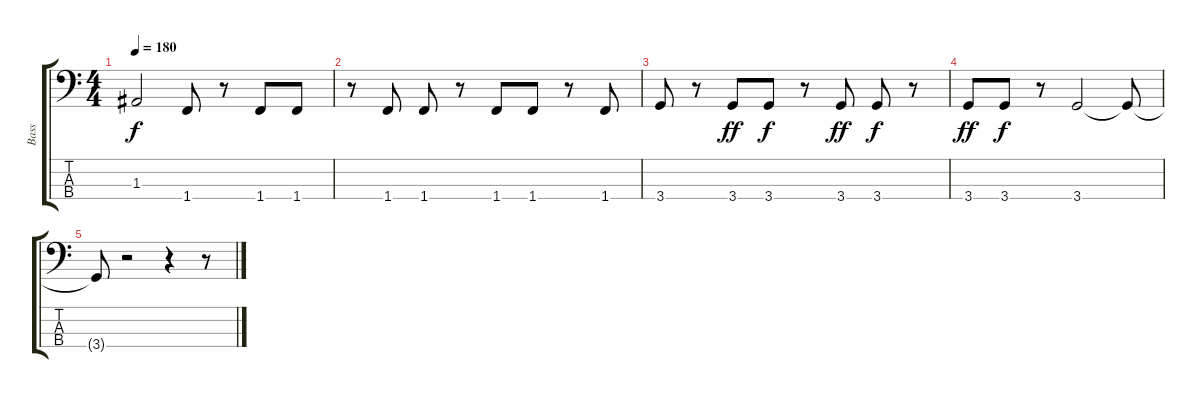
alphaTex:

\track ("Bass" "Bass") {instrument electricbasspick}
\staff {score tabs}
\tuning (G2 D2 A1 E1) {hide}
\ts (4 4)
\tempo 180
\clef f4
\ks c
1.3{t}.2{dy f} 1.4.8 r.8 1.4.8 1.4.8 |
r.8 1.4.8 1.4.8 r.8 1.4.8 1.4.8 r.8 1.4.8 |
3.4.8 r.8 3.4.8{dy ff} 3.4.8{dy f} r.8 3.4.8{dy ff} 3.4.8{dy f} r.8 |
3.4.8{dy ff} 3.4.8{dy f} r.8 3.4.2 3.4{t}.8 |
3.4{t}.8 r.2 r.4 r.8
